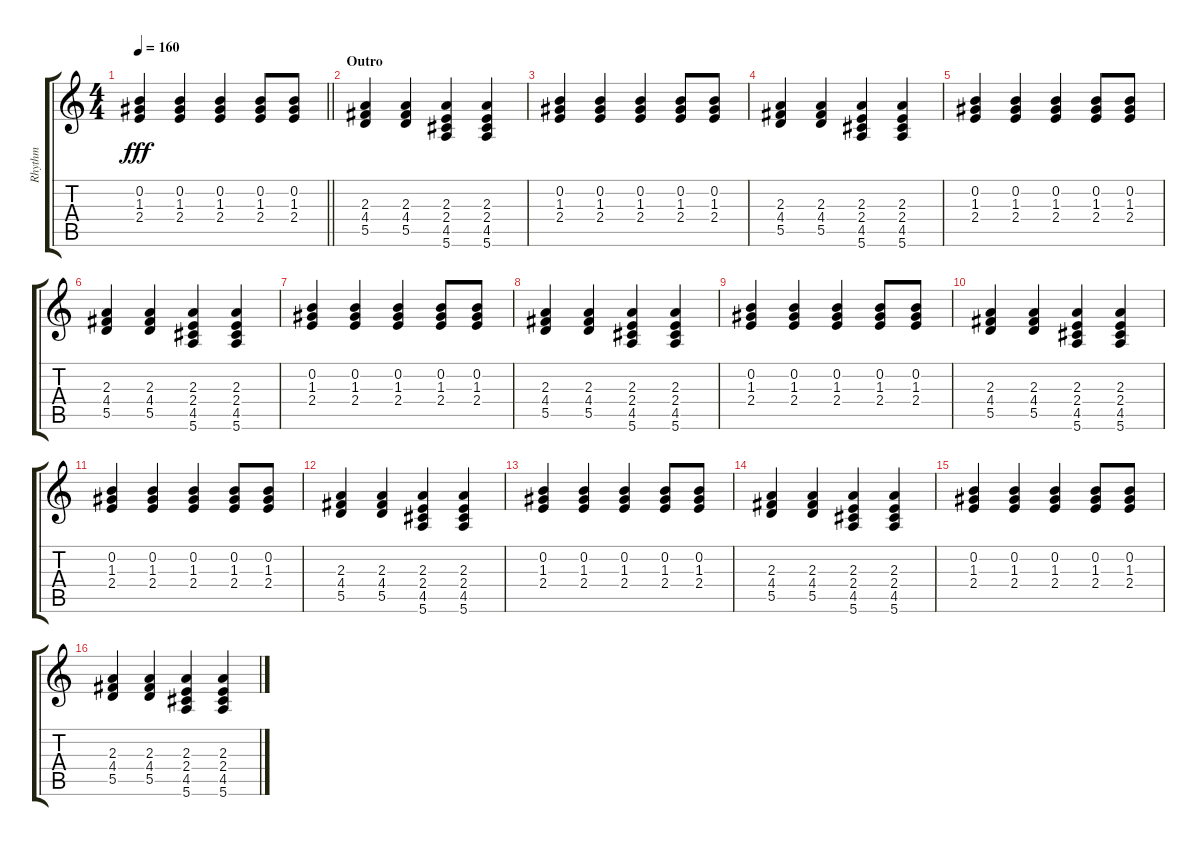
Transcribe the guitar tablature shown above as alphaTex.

\track ("Rhythm" "Rhythm") {instrument acousticguitarsteel}
\staff {score tabs}
\tuning (E4 B3 G3 D3 A2 E2) {hide}
\ts (4 4)
\tempo 160
\clef g2
\barLineRight lightlight
\ks c
(0.2 1.3 2.4).4{dy fff} (0.2 1.3 2.4).4 (0.2 1.3 2.4).4 (0.2 1.3 2.4).8 (0.2 1.3 2.4).8 |
\section ("" "Outro")
(2.3 4.4 5.5).4 (2.3 4.4 5.5).4 (2.3 2.4 4.5 5.6).4 (2.3 2.4 4.5 5.6).4 |
(0.2 1.3 2.4).4 (0.2 1.3 2.4).4 (0.2 1.3 2.4).4 (0.2 1.3 2.4).8 (0.2 1.3 2.4).8 |
(2.3 4.4 5.5).4 (2.3 4.4 5.5).4 (2.3 2.4 4.5 5.6).4 (2.3 2.4 4.5 5.6).4 |
(0.2 1.3 2.4).4 (0.2 1.3 2.4).4 (0.2 1.3 2.4).4 (0.2 1.3 2.4).8 (0.2 1.3 2.4).8 |
(2.3 4.4 5.5).4 (2.3 4.4 5.5).4 (2.3 2.4 4.5 5.6).4 (2.3 2.4 4.5 5.6).4 |
(0.2 1.3 2.4).4 (0.2 1.3 2.4).4 (0.2 1.3 2.4).4 (0.2 1.3 2.4).8 (0.2 1.3 2.4).8 |
(2.3 4.4 5.5).4 (2.3 4.4 5.5).4 (2.3 2.4 4.5 5.6).4 (2.3 2.4 4.5 5.6).4 |
(0.2 1.3 2.4).4 (0.2 1.3 2.4).4 (0.2 1.3 2.4).4 (0.2 1.3 2.4).8 (0.2 1.3 2.4).8 |
(2.3 4.4 5.5).4 (2.3 4.4 5.5).4 (2.3 2.4 4.5 5.6).4 (2.3 2.4 4.5 5.6).4 |
(0.2 1.3 2.4).4 (0.2 1.3 2.4).4 (0.2 1.3 2.4).4 (0.2 1.3 2.4).8 (0.2 1.3 2.4).8 |
(2.3 4.4 5.5).4 (2.3 4.4 5.5).4 (2.3 2.4 4.5 5.6).4 (2.3 2.4 4.5 5.6).4 |
(0.2 1.3 2.4).4 (0.2 1.3 2.4).4 (0.2 1.3 2.4).4 (0.2 1.3 2.4).8 (0.2 1.3 2.4).8 |
(2.3 4.4 5.5).4 (2.3 4.4 5.5).4 (2.3 2.4 4.5 5.6).4 (2.3 2.4 4.5 5.6).4 |
(0.2 1.3 2.4).4 (0.2 1.3 2.4).4 (0.2 1.3 2.4).4 (0.2 1.3 2.4).8 (0.2 1.3 2.4).8 |
(2.3 4.4 5.5).4 (2.3 4.4 5.5).4 (2.3 2.4 4.5 5.6).4 (2.3 2.4 4.5 5.6).4
